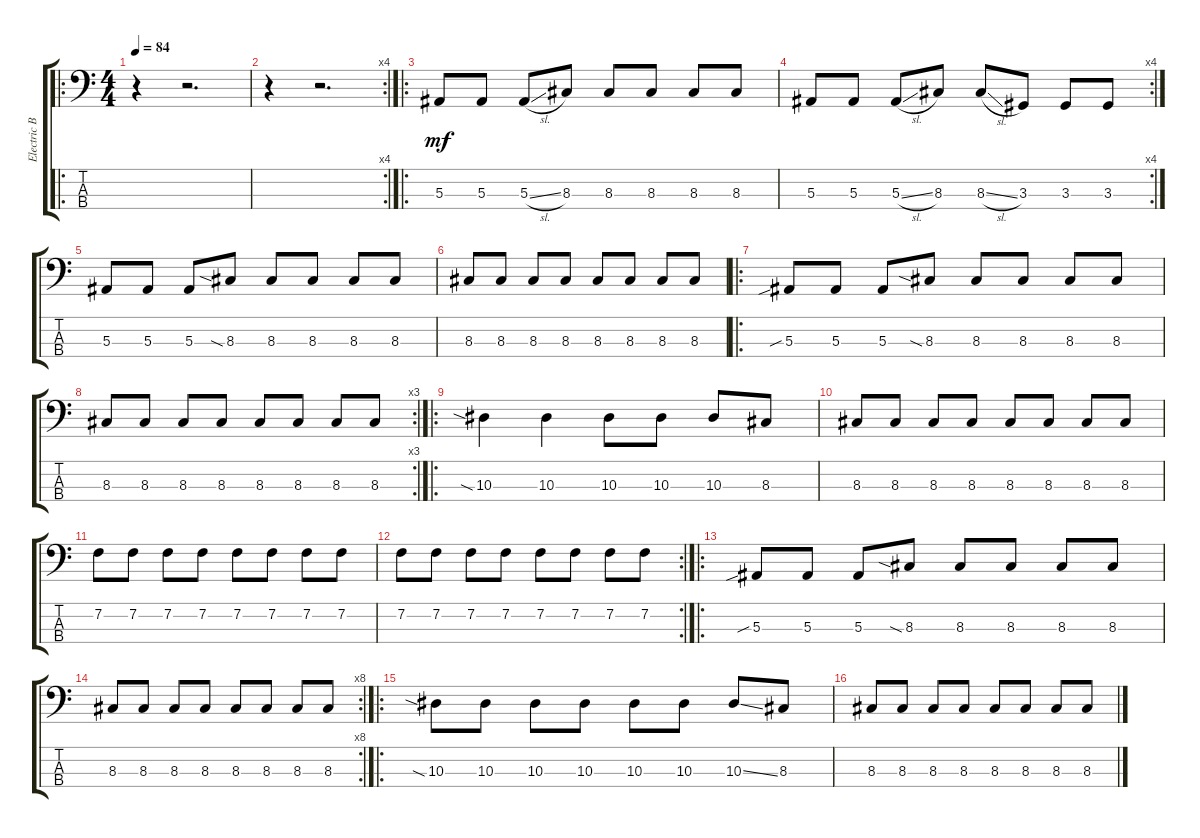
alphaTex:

\track ("Electric Bass" "Electric B") {instrument electricbassfinger}
\staff {score tabs}
\tuning (Eb2 Bb1 F1 Bb0) {hide}
\ro
\ts (4 4)
\tempo 84
\clef f4
\ks c
r.4{dy mf instrument electricbassfinger} r.2{d} |
\rc 4
r.4 r.2{d} |
\ro
5.3.8 5.3.8 5.3{sl}.8 8.3.8 8.3.8 8.3.8 8.3.8 8.3.8 |
\rc 4
5.3.8 5.3.8 5.3{sl}.8 8.3.8 8.3{sl}.8 3.3.8 3.3.8 3.3.8 |
5.3.8 5.3.8 5.3.8 8.3{sia}.8 8.3.8 8.3.8 8.3.8 8.3.8 |
8.3.8 8.3.8 8.3.8 8.3.8 8.3.8 8.3.8 8.3.8 8.3.8 |
\ro
5.3{sib}.8 5.3.8 5.3.8 8.3{sia}.8 8.3.8 8.3.8 8.3.8 8.3.8 |
\rc 3
8.3.8 8.3.8 8.3.8 8.3.8 8.3.8 8.3.8 8.3.8 8.3.8 |
\ro
10.3{sia}.4 10.3.4 10.3.8 10.3.8 10.3.8 8.3.8 |
8.3.8 8.3.8 8.3.8 8.3.8 8.3.8 8.3.8 8.3.8 8.3.8 |
7.2.8 7.2.8 7.2.8 7.2.8 7.2.8 7.2.8 7.2.8 7.2.8 |
\rc 2
7.2.8 7.2.8 7.2.8 7.2.8 7.2.8 7.2.8 7.2.8 7.2.8 |
\ro
5.3{sib}.8 5.3.8 5.3.8 8.3{sia}.8 8.3.8 8.3.8 8.3.8 8.3.8 |
\rc 8
8.3.8 8.3.8 8.3.8 8.3.8 8.3.8 8.3.8 8.3.8 8.3.8 |
\ro
10.3{sia}.8 10.3.8 10.3.8 10.3.8 10.3.8 10.3.8 10.3{ss}.8 8.3.8 |
8.3.8 8.3.8 8.3.8 8.3.8 8.3.8 8.3.8 8.3.8 8.3.8
